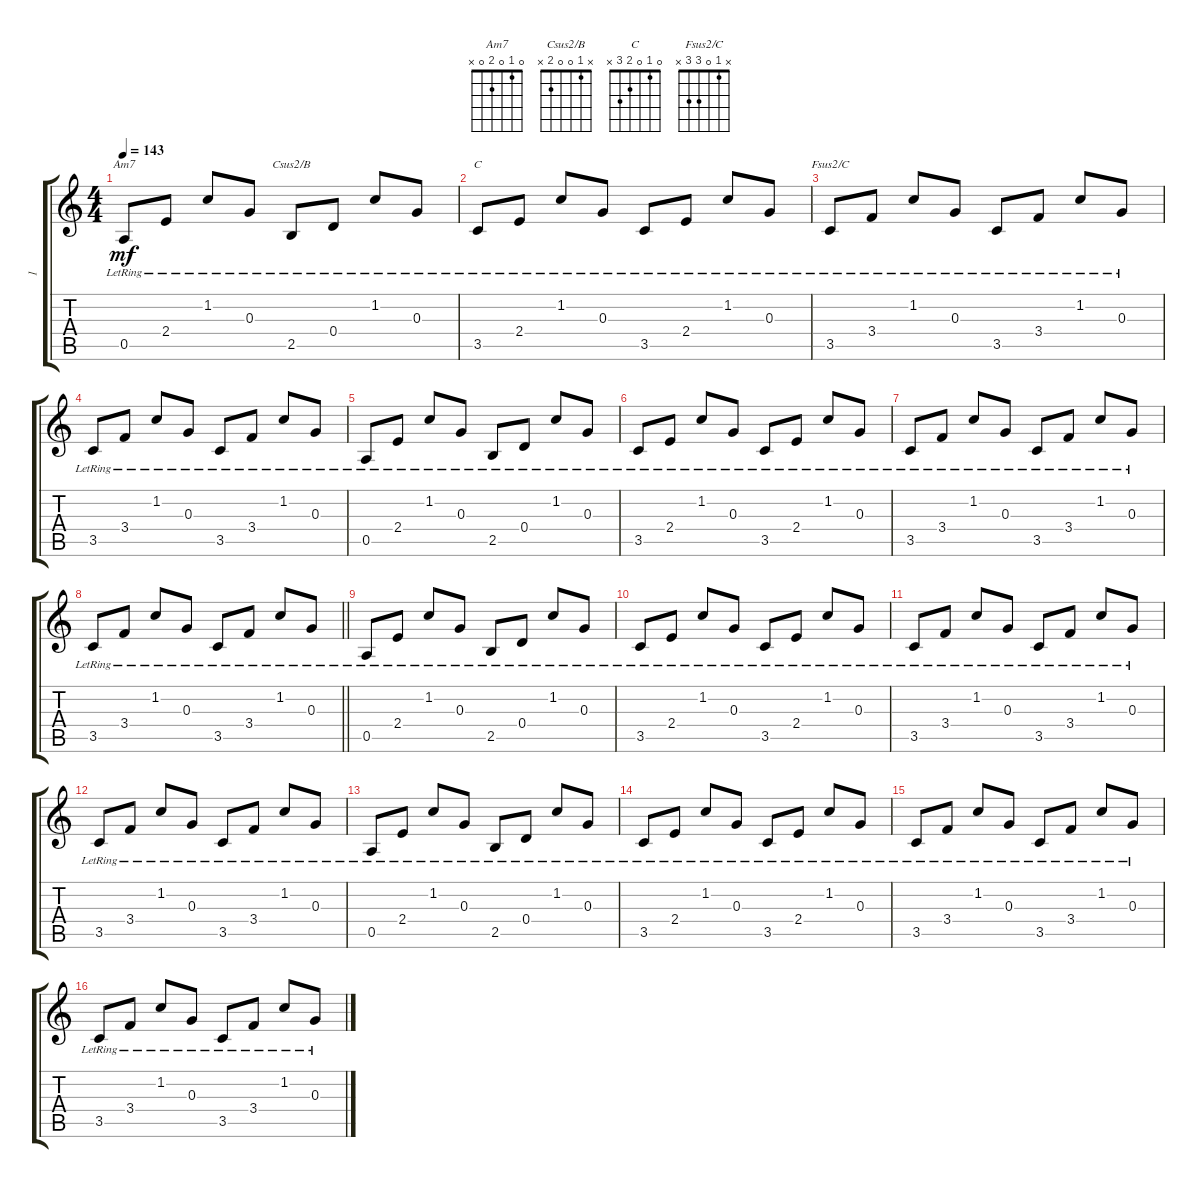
\track ("1" "1") {instrument acousticguitarsteel}
\staff {score tabs}
\tuning (E4 B3 G3 D3 A2 E2) {hide}
\chord ("Am7" 0 1 0 2 0 x)
\chord ("Csus2/B" x 1 0 0 2 x)
\chord ("C" 0 1 0 2 3 x)
\chord ("Fsus2/C" x 1 0 3 3 x)
\ts (4 4)
\tempo 143
\clef g2
\ks c
0.5{lr}.8{ch "Am7" dy mf instrument acousticguitarsteel} 2.4{lr}.8 1.2{lr}.8 0.3{lr}.8 2.5{lr}.8{ch "Csus2/B"} 0.4{lr}.8 1.2{lr}.8 0.3{lr}.8 |
3.5{lr}.8{ch "C"} 2.4{lr}.8 1.2{lr}.8 0.3{lr}.8 3.5{lr}.8 2.4{lr}.8 1.2{lr}.8 0.3{lr}.8 |
3.5{lr}.8{ch "Fsus2/C"} 3.4{lr}.8 1.2{lr}.8 0.3{lr}.8 3.5{lr}.8 3.4{lr}.8 1.2{lr}.8 0.3{lr}.8 |
3.5{lr}.8 3.4{lr}.8 1.2{lr}.8 0.3{lr}.8 3.5{lr}.8 3.4{lr}.8 1.2{lr}.8 0.3{lr}.8 |
0.5{lr}.8 2.4{lr}.8 1.2{lr}.8 0.3{lr}.8 2.5{lr}.8 0.4{lr}.8 1.2{lr}.8 0.3{lr}.8 |
3.5{lr}.8 2.4{lr}.8 1.2{lr}.8 0.3{lr}.8 3.5{lr}.8 2.4{lr}.8 1.2{lr}.8 0.3{lr}.8 |
3.5{lr}.8 3.4{lr}.8 1.2{lr}.8 0.3{lr}.8 3.5{lr}.8 3.4{lr}.8 1.2{lr}.8 0.3{lr}.8 |
\barLineRight lightlight
3.5{lr}.8 3.4{lr}.8 1.2{lr}.8 0.3{lr}.8 3.5{lr}.8 3.4{lr}.8 1.2{lr}.8 0.3{lr}.8 |
0.5{lr}.8 2.4{lr}.8 1.2{lr}.8 0.3{lr}.8 2.5{lr}.8 0.4{lr}.8 1.2{lr}.8 0.3{lr}.8 |
3.5{lr}.8 2.4{lr}.8 1.2{lr}.8 0.3{lr}.8 3.5{lr}.8 2.4{lr}.8 1.2{lr}.8 0.3{lr}.8 |
3.5{lr}.8 3.4{lr}.8 1.2{lr}.8 0.3{lr}.8 3.5{lr}.8 3.4{lr}.8 1.2{lr}.8 0.3{lr}.8 |
3.5{lr}.8 3.4{lr}.8 1.2{lr}.8 0.3{lr}.8 3.5{lr}.8 3.4{lr}.8 1.2{lr}.8 0.3{lr}.8 |
0.5{lr}.8 2.4{lr}.8 1.2{lr}.8 0.3{lr}.8 2.5{lr}.8 0.4{lr}.8 1.2{lr}.8 0.3{lr}.8 |
3.5{lr}.8 2.4{lr}.8 1.2{lr}.8 0.3{lr}.8 3.5{lr}.8 2.4{lr}.8 1.2{lr}.8 0.3{lr}.8 |
3.5{lr}.8 3.4{lr}.8 1.2{lr}.8 0.3{lr}.8 3.5{lr}.8 3.4{lr}.8 1.2{lr}.8 0.3{lr}.8 |
3.5{lr}.8 3.4{lr}.8 1.2{lr}.8 0.3{lr}.8 3.5{lr}.8 3.4{lr}.8 1.2{lr}.8 0.3{lr}.8
